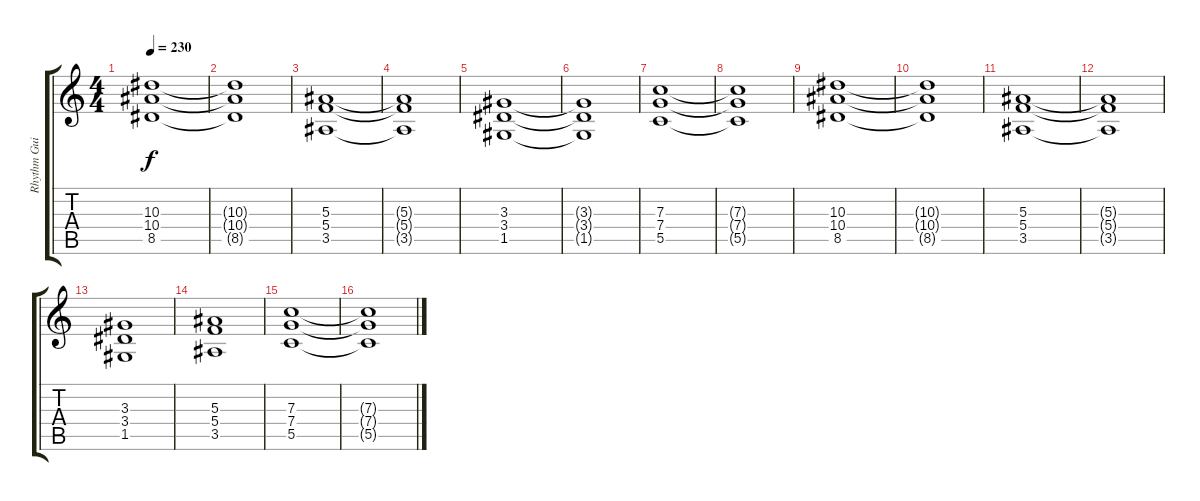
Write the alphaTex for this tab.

\track ("Rhythm Guitar" "Rhythm Gui") {instrument overdrivenguitar}
\staff {score tabs}
\tuning (D4 A3 F3 C3 G2 C2) {hide}
\ts (4 4)
\tempo 230
\clef g2
\ks c
(10.3 10.4 8.5).1{dy f} |
(10.3{t} 10.4{t} 8.5{t}).1 |
(5.3 5.4 3.5).1 |
(5.3{t} 5.4{t} 3.5{t}).1 |
(3.3 3.4 1.5).1 |
(3.3{t} 3.4{t} 1.5{t}).1 |
(7.3 7.4 5.5).1 |
(7.3{t} 7.4{t} 5.5{t}).1 |
(10.3 10.4 8.5).1 |
(10.3{t} 10.4{t} 8.5{t}).1 |
(5.3 5.4 3.5).1 |
(5.3{t} 5.4{t} 3.5{t}).1 |
(3.3 3.4 1.5).1 |
(5.3 5.4 3.5).1 |
(7.3 7.4 5.5).1 |
(7.3{t} 7.4{t} 5.5{t}).1
